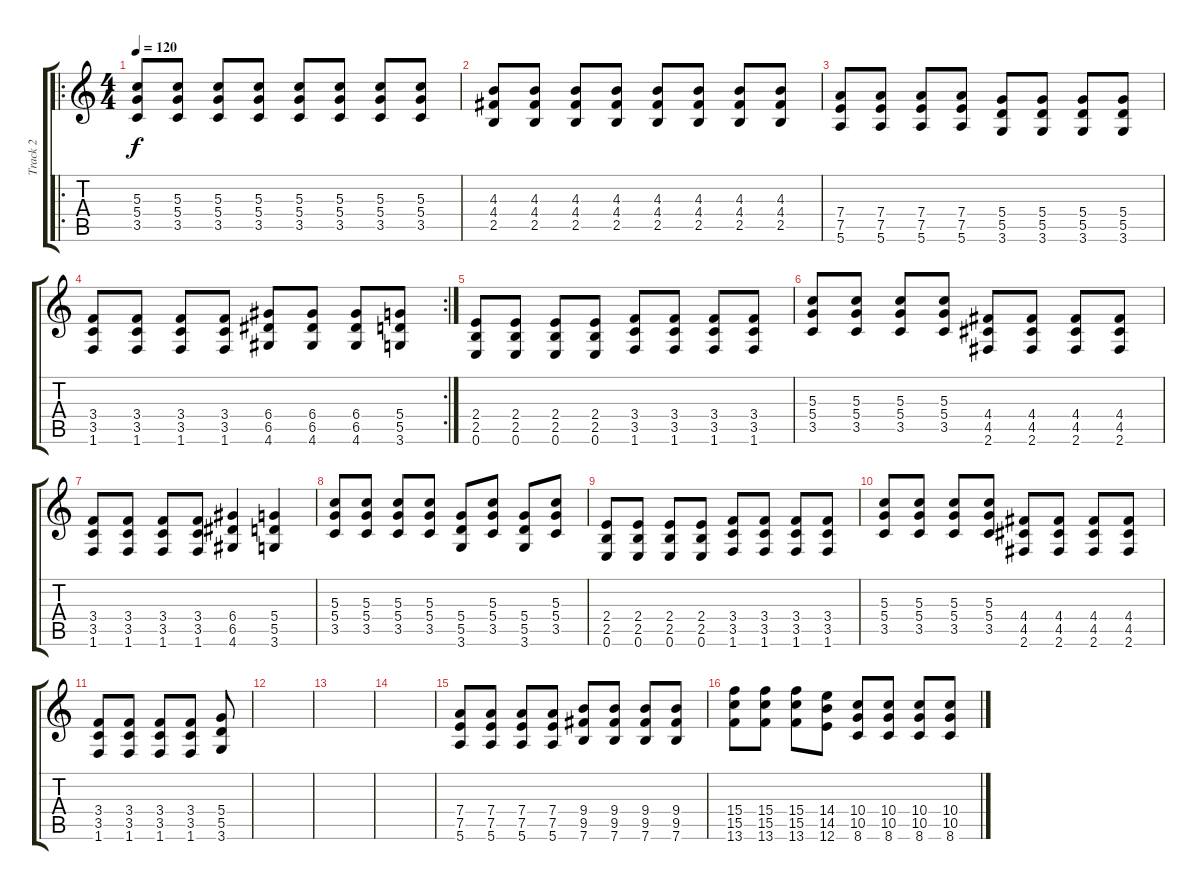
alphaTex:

\track ("Track 2" "Track 2") {instrument distortionguitar}
\staff {score tabs}
\tuning (E4 B3 G3 D3 A2 E2) {hide}
\ro
\ts (4 4)
\tempo 120
\clef g2
\ks c
(5.3 5.4 3.5).8{dy f} (5.3 5.4 3.5).8 (5.3 5.4 3.5).8 (5.3 5.4 3.5).8 (5.3 5.4 3.5).8 (5.3 5.4 3.5).8 (5.3 5.4 3.5).8 (5.3 5.4 3.5).8 |
(4.3 4.4 2.5).8 (4.3 4.4 2.5).8 (4.3 4.4 2.5).8 (4.3 4.4 2.5).8 (4.3 4.4 2.5).8 (4.3 4.4 2.5).8 (4.3 4.4 2.5).8 (4.3 4.4 2.5).8 |
(7.4 7.5 5.6).8 (7.4 7.5 5.6).8 (7.4 7.5 5.6).8 (7.4 7.5 5.6).8 (5.4 5.5 3.6).8 (5.4 5.5 3.6).8 (5.4 5.5 3.6).8 (5.4 5.5 3.6).8 |
\rc 2
(3.4 3.5 1.6).8 (3.4 3.5 1.6).8 (3.4 3.5 1.6).8 (3.4 3.5 1.6).8 (6.4 6.5 4.6).8 (6.4 6.5 4.6).8 (6.4 6.5 4.6).8 (5.4 5.5 3.6).8 |
(2.4 2.5 0.6).8 (2.4 2.5 0.6).8 (2.4 2.5 0.6).8 (2.4 2.5 0.6).8 (3.4 3.5 1.6).8 (3.4 3.5 1.6).8 (3.4 3.5 1.6).8 (3.4 3.5 1.6).8 |
(5.3 5.4 3.5).8 (5.3 5.4 3.5).8 (5.3 5.4 3.5).8 (5.3 5.4 3.5).8 (4.4 4.5 2.6).8 (4.4 4.5 2.6).8 (4.4 4.5 2.6).8 (4.4 4.5 2.6).8 |
(3.4 3.5 1.6).8 (3.4 3.5 1.6).8 (3.4 3.5 1.6).8 (3.4 3.5 1.6).8 (6.4 6.5 4.6).4 (5.4 5.5 3.6).4 |
(5.3 5.4 3.5).8 (5.3 5.4 3.5).8 (5.3 5.4 3.5).8 (5.3 5.4 3.5).8 (5.4 5.5 3.6).8 (5.3 5.4 3.5).8 (5.4 5.5 3.6).8 (5.3 5.4 3.5).8 |
(2.4 2.5 0.6).8 (2.4 2.5 0.6).8 (2.4 2.5 0.6).8 (2.4 2.5 0.6).8 (3.4 3.5 1.6).8 (3.4 3.5 1.6).8 (3.4 3.5 1.6).8 (3.4 3.5 1.6).8 |
(5.3 5.4 3.5).8 (5.3 5.4 3.5).8 (5.3 5.4 3.5).8 (5.3 5.4 3.5).8 (4.4 4.5 2.6).8 (4.4 4.5 2.6).8 (4.4 4.5 2.6).8 (4.4 4.5 2.6).8 |
(3.4 3.5 1.6).8 (3.4 3.5 1.6).8 (3.4 3.5 1.6).8 (3.4 3.5 1.6).8 (5.4 5.5 3.6).8 |
|
|
|
(7.4 7.5 5.6).8 (7.4 7.5 5.6).8 (7.4 7.5 5.6).8 (7.4 7.5 5.6).8 (9.4 9.5 7.6).8 (9.4 9.5 7.6).8 (9.4 9.5 7.6).8 (9.4 9.5 7.6).8 |
(15.4 15.5 13.6).8 (15.4 15.5 13.6).8 (15.4 15.5 13.6).8 (14.4 14.5 12.6).8 (10.4 10.5 8.6).8 (10.4 10.5 8.6).8 (10.4 10.5 8.6).8 (10.4 10.5 8.6).8
